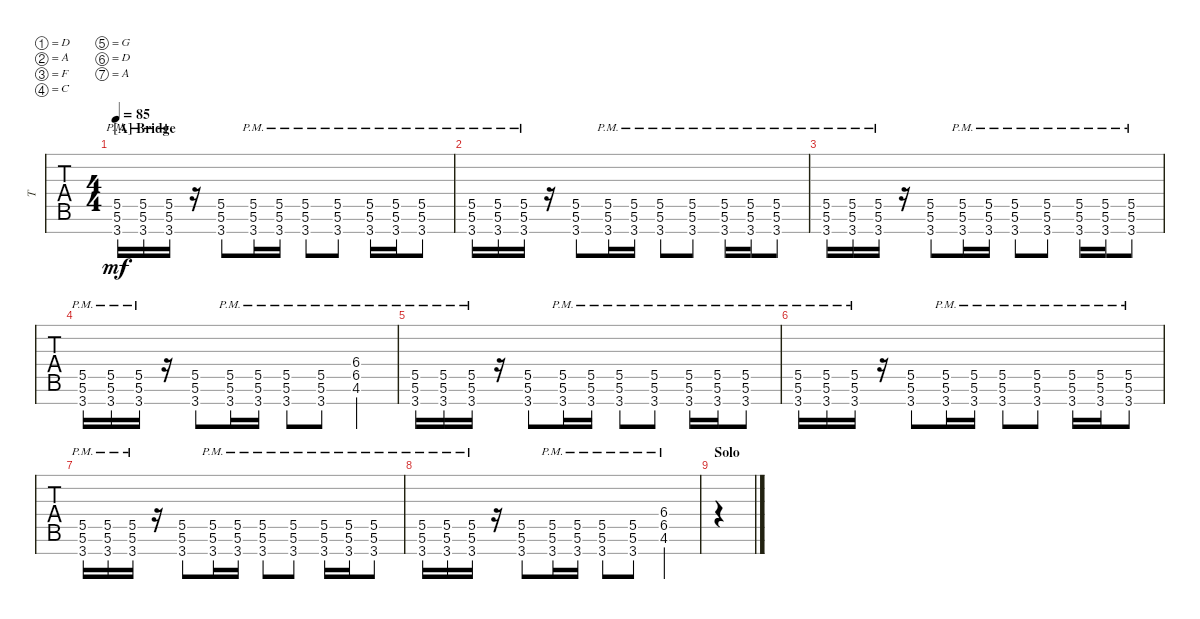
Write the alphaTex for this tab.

\defaultSystemsLayout 4
\bracketExtendMode groupsimilarinstruments
\otherSystemsTrackNameOrientation horizontal
\track ("Guitar-1" "T") {solo instrument overdrivenguitar}
\staff {tabs}
\tuning (D4 A3 F3 C3 G2 D2 A1)
\ts (4 4)
\section ("A" "Bridge")
\scale
1.06963
\tempo 85
\accidentals auto
\clef g2
\ottava regular
\simile none
\scale
1.03909
\ks bb
(3.7{pm acc forcenatural} 5.6{pm acc forcenatural} 5.5{pm acc forcenatural}).16{dy mf} (3.7{pm acc forcenatural} 5.6{pm acc forcenatural} 5.5{pm acc forcenatural}).16 (3.7{pm acc forcenatural} 5.6{pm acc forcenatural} 5.5{pm acc forcenatural}).16 r.16 (3.7{acc forcenatural} 5.6{acc forcenatural} 5.5{acc forcenatural}).8 (3.7{pm acc forcenatural} 5.6{pm acc forcenatural} 5.5{pm acc forcenatural}).16 (3.7{pm acc forcenatural} 5.6{pm acc forcenatural} 5.5{pm acc forcenatural}).16 (3.7{pm acc forcenatural} 5.6{pm acc forcenatural} 5.5{pm acc forcenatural}).8 (3.7{pm acc forcenatural} 5.6{pm acc forcenatural} 5.5{pm acc forcenatural}).8 (3.7{pm acc forcenatural} 5.6{pm acc forcenatural} 5.5{pm acc forcenatural}).16 (3.7{pm acc forcenatural} 5.6{pm acc forcenatural} 5.5{pm acc forcenatural}).16 (3.7{pm acc forcenatural} 5.6{pm acc forcenatural} 5.5{pm acc forcenatural}).8 |
\scale
0.97679
\scale
0.960908 (3.7{pm acc forcenatural} 5.6{pm acc forcenatural} 5.5{pm acc forcenatural}).16 (3.7{pm acc forcenatural} 5.6{pm acc forcenatural} 5.5{pm acc forcenatural}).16 (3.7{pm acc forcenatural} 5.6{pm acc forcenatural} 5.5{pm acc forcenatural}).16 r.16 (3.7{acc forcenatural} 5.6{acc forcenatural} 5.5{acc forcenatural}).8 (3.7{pm acc forcenatural} 5.6{pm acc forcenatural} 5.5{pm acc forcenatural}).16 (3.7{pm acc forcenatural} 5.6{pm acc forcenatural} 5.5{pm acc forcenatural}).16 (3.7{pm acc forcenatural} 5.6{pm acc forcenatural} 5.5{pm acc forcenatural}).8 (3.7{pm acc forcenatural} 5.6{pm acc forcenatural} 5.5{pm acc forcenatural}).8 (3.7{pm acc forcenatural} 5.6{pm acc forcenatural} 5.5{pm acc forcenatural}).16 (3.7{pm acc forcenatural} 5.6{pm acc forcenatural} 5.5{pm acc forcenatural}).16 (3.7{pm acc forcenatural} 5.6{pm acc forcenatural} 5.5{pm acc forcenatural}).8 |
\scale
0.97679
\scale
1.03909 (3.7{pm acc forcenatural} 5.6{pm acc forcenatural} 5.5{pm acc forcenatural}).16 (3.7{pm acc forcenatural} 5.6{pm acc forcenatural} 5.5{pm acc forcenatural}).16 (3.7{pm acc forcenatural} 5.6{pm acc forcenatural} 5.5{pm acc forcenatural}).16 r.16 (3.7{acc forcenatural} 5.6{acc forcenatural} 5.5{acc forcenatural}).8 (3.7{pm acc forcenatural} 5.6{pm acc forcenatural} 5.5{pm acc forcenatural}).16 (3.7{pm acc forcenatural} 5.6{pm acc forcenatural} 5.5{pm acc forcenatural}).16 (3.7{pm acc forcenatural} 5.6{pm acc forcenatural} 5.5{pm acc forcenatural}).8 (3.7{pm acc forcenatural} 5.6{pm acc forcenatural} 5.5{pm acc forcenatural}).8 (3.7{pm acc forcenatural} 5.6{pm acc forcenatural} 5.5{pm acc forcenatural}).16 (3.7{pm acc forcenatural} 5.6{pm acc forcenatural} 5.5{pm acc forcenatural}).16 (3.7{pm acc forcenatural} 5.6{pm acc forcenatural} 5.5{pm acc forcenatural}).8 |
\scale
0.97679
\scale
0.960908 (3.7{pm acc forcenatural} 5.6{pm acc forcenatural} 5.5{pm acc forcenatural}).16 (3.7{pm acc forcenatural} 5.6{pm acc forcenatural} 5.5{pm acc forcenatural}).16 (3.7{pm acc forcenatural} 5.6{pm acc forcenatural} 5.5{pm acc forcenatural}).16 r.16 (3.7{acc forcenatural} 5.6{acc forcenatural} 5.5{acc forcenatural}).8 (3.7{pm acc forcenatural} 5.6{pm acc forcenatural} 5.5{pm acc forcenatural}).16 (3.7{pm acc forcenatural} 5.6{pm acc forcenatural} 5.5{pm acc forcenatural}).16 (3.7{pm acc forcenatural} 5.6{pm acc forcenatural} 5.5{pm acc forcenatural}).8 (3.7{pm acc forcenatural} 5.6{pm acc forcenatural} 5.5{pm acc forcenatural}).8 (4.6{pm acc b} 6.5{pm acc b} 6.4{acc b}).4 |
\scale
1.06495
\scale
1.03909 (3.7{pm acc forcenatural} 5.6{pm acc forcenatural} 5.5{pm acc forcenatural}).16 (3.7{pm acc forcenatural} 5.6{pm acc forcenatural} 5.5{pm acc forcenatural}).16 (3.7{pm acc forcenatural} 5.6{pm acc forcenatural} 5.5{pm acc forcenatural}).16 r.16 (3.7{acc forcenatural} 5.6{acc forcenatural} 5.5{acc forcenatural}).8 (3.7{pm acc forcenatural} 5.6{pm acc forcenatural} 5.5{pm acc forcenatural}).16 (3.7{pm acc forcenatural} 5.6{pm acc forcenatural} 5.5{pm acc forcenatural}).16 (3.7{pm acc forcenatural} 5.6{pm acc forcenatural} 5.5{pm acc forcenatural}).8 (3.7{pm acc forcenatural} 5.6{pm acc forcenatural} 5.5{pm acc forcenatural}).8 (3.7{pm acc forcenatural} 5.6{pm acc forcenatural} 5.5{pm acc forcenatural}).16 (3.7{pm acc forcenatural} 5.6{pm acc forcenatural} 5.5{pm acc forcenatural}).16 (3.7{pm acc forcenatural} 5.6{pm acc forcenatural} 5.5{pm acc forcenatural}).8 |
\scale
0.972111
\scale
0.960908 (3.7{pm acc forcenatural} 5.6{pm acc forcenatural} 5.5{pm acc forcenatural}).16 (3.7{pm acc forcenatural} 5.6{pm acc forcenatural} 5.5{pm acc forcenatural}).16 (3.7{pm acc forcenatural} 5.6{pm acc forcenatural} 5.5{pm acc forcenatural}).16 r.16 (3.7{acc forcenatural} 5.6{acc forcenatural} 5.5{acc forcenatural}).8 (3.7{pm acc forcenatural} 5.6{pm acc forcenatural} 5.5{pm acc forcenatural}).16 (3.7{pm acc forcenatural} 5.6{pm acc forcenatural} 5.5{pm acc forcenatural}).16 (3.7{pm acc forcenatural} 5.6{pm acc forcenatural} 5.5{pm acc forcenatural}).8 (3.7{pm acc forcenatural} 5.6{pm acc forcenatural} 5.5{pm acc forcenatural}).8 (3.7{pm acc forcenatural} 5.6{pm acc forcenatural} 5.5{pm acc forcenatural}).16 (3.7{pm acc forcenatural} 5.6{pm acc forcenatural} 5.5{pm acc forcenatural}).16 (3.7{pm acc forcenatural} 5.6{pm acc forcenatural} 5.5{pm acc forcenatural}).8 |
\scale
0.972111
\scale
1.03909 (3.7{pm acc forcenatural} 5.6{pm acc forcenatural} 5.5{pm acc forcenatural}).16 (3.7{pm acc forcenatural} 5.6{pm acc forcenatural} 5.5{pm acc forcenatural}).16 (3.7{pm acc forcenatural} 5.6{pm acc forcenatural} 5.5{pm acc forcenatural}).16 r.16 (3.7{acc forcenatural} 5.6{acc forcenatural} 5.5{acc forcenatural}).8 (3.7{pm acc forcenatural} 5.6{pm acc forcenatural} 5.5{pm acc forcenatural}).16 (3.7{pm acc forcenatural} 5.6{pm acc forcenatural} 5.5{pm acc forcenatural}).16 (3.7{pm acc forcenatural} 5.6{pm acc forcenatural} 5.5{pm acc forcenatural}).8 (3.7{pm acc forcenatural} 5.6{pm acc forcenatural} 5.5{pm acc forcenatural}).8 (3.7{pm acc forcenatural} 5.6{pm acc forcenatural} 5.5{pm acc forcenatural}).16 (3.7{pm acc forcenatural} 5.6{pm acc forcenatural} 5.5{pm acc forcenatural}).16 (3.7{pm acc forcenatural} 5.6{pm acc forcenatural} 5.5{pm acc forcenatural}).8 |
\scale
0.990827
\scale
0.960908 (3.7{pm acc forcenatural} 5.6{pm acc forcenatural} 5.5{pm acc forcenatural}).16 (3.7{pm acc forcenatural} 5.6{pm acc forcenatural} 5.5{pm acc forcenatural}).16 (3.7{pm acc forcenatural} 5.6{pm acc forcenatural} 5.5{pm acc forcenatural}).16 r.16 (3.7{acc forcenatural} 5.6{acc forcenatural} 5.5{acc forcenatural}).8 (3.7{pm acc forcenatural} 5.6{pm acc forcenatural} 5.5{pm acc forcenatural}).16 (3.7{pm acc forcenatural} 5.6{pm acc forcenatural} 5.5{pm acc forcenatural}).16 (3.7{pm acc forcenatural} 5.6{pm acc forcenatural} 5.5{pm acc forcenatural}).8 (3.7{pm acc forcenatural} 5.6{pm acc forcenatural} 5.5{pm acc forcenatural}).8 (4.6{pm acc b} 6.5{pm acc b} 6.4{acc b}).4 |
\section ("" "Solo")
\scale
1.06963
\scale
1.03909 |
\scale
0.97679
\scale
0.960908 |
\scale
0.97679
\scale
1.03909 |
\scale
0.97679
\scale
0.960908 |
\scale
1.06495
\scale
1.03909 |
\scale
0.972111
\scale
0.960908 |
\scale
0.972111
\scale
1.03909 |
\scale
0.990827
\scale
0.960908
